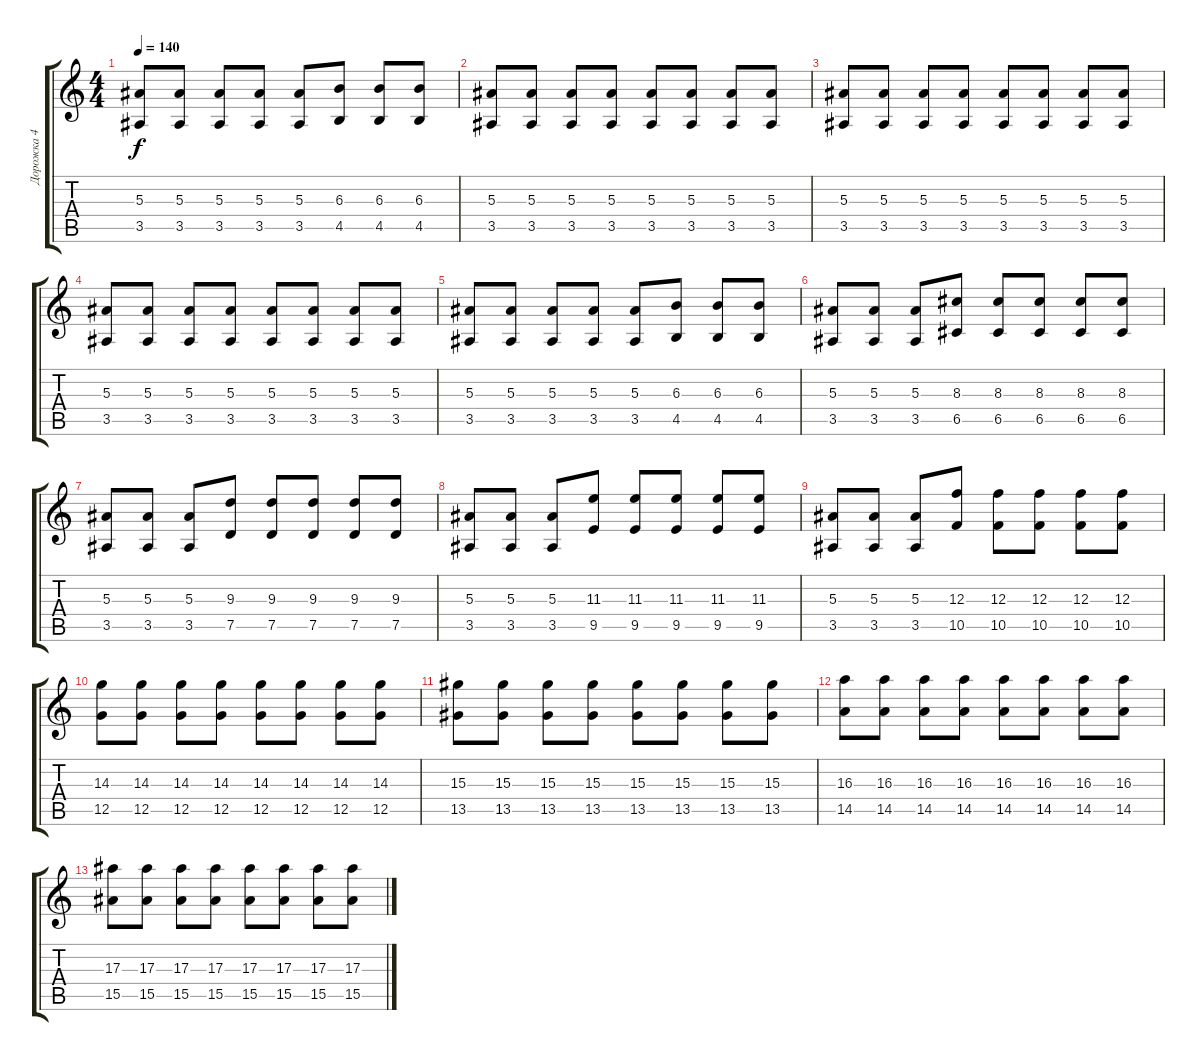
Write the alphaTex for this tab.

\track ("Дорожка 4" "Дорожка 4") {instrument overdrivenguitar}
\staff {score tabs}
\tuning (D4 A3 F3 C3 G2 C2) {hide}
\ts (4 4)
\tempo 140
\clef g2
\ks c
(5.3 3.5).8{dy f} (5.3 3.5).8 (5.3 3.5).8 (5.3 3.5).8 (5.3 3.5).8 (6.3 4.5).8 (6.3 4.5).8 (6.3 4.5).8 |
(5.3 3.5).8 (5.3 3.5).8 (5.3 3.5).8 (5.3 3.5).8 (5.3 3.5).8 (5.3 3.5).8 (5.3 3.5).8 (5.3 3.5).8 |
(5.3 3.5).8 (5.3 3.5).8 (5.3 3.5).8 (5.3 3.5).8 (5.3 3.5).8 (5.3 3.5).8 (5.3 3.5).8 (5.3 3.5).8 |
(5.3 3.5).8 (5.3 3.5).8 (5.3 3.5).8 (5.3 3.5).8 (5.3 3.5).8 (5.3 3.5).8 (5.3 3.5).8 (5.3 3.5).8 |
(5.3 3.5).8 (5.3 3.5).8 (5.3 3.5).8 (5.3 3.5).8 (5.3 3.5).8 (6.3 4.5).8 (6.3 4.5).8 (6.3 4.5).8 |
(5.3 3.5).8 (5.3 3.5).8 (5.3 3.5).8 (8.3 6.5).8 (8.3 6.5).8 (8.3 6.5).8 (8.3 6.5).8 (8.3 6.5).8 |
(5.3 3.5).8 (5.3 3.5).8 (5.3 3.5).8 (9.3 7.5).8 (9.3 7.5).8 (9.3 7.5).8 (9.3 7.5).8 (9.3 7.5).8 |
(5.3 3.5).8 (5.3 3.5).8 (5.3 3.5).8 (11.3 9.5).8 (11.3 9.5).8 (11.3 9.5).8 (11.3 9.5).8 (11.3 9.5).8 |
(5.3 3.5).8 (5.3 3.5).8 (5.3 3.5).8 (12.3 10.5).8 (12.3 10.5).8 (12.3 10.5).8 (12.3 10.5).8 (12.3 10.5).8 |
(14.3 12.5).8 (14.3 12.5).8 (14.3 12.5).8 (14.3 12.5).8 (14.3 12.5).8 (14.3 12.5).8 (14.3 12.5).8 (14.3 12.5).8 |
(15.3 13.5).8 (15.3 13.5).8 (15.3 13.5).8 (15.3 13.5).8 (15.3 13.5).8 (15.3 13.5).8 (15.3 13.5).8 (15.3 13.5).8 |
(16.3 14.5).8 (16.3 14.5).8 (16.3 14.5).8 (16.3 14.5).8 (16.3 14.5).8 (16.3 14.5).8 (16.3 14.5).8 (16.3 14.5).8 |
(17.3 15.5).8 (17.3 15.5).8 (17.3 15.5).8 (17.3 15.5).8 (17.3 15.5).8 (17.3 15.5).8 (17.3 15.5).8 (17.3 15.5).8
